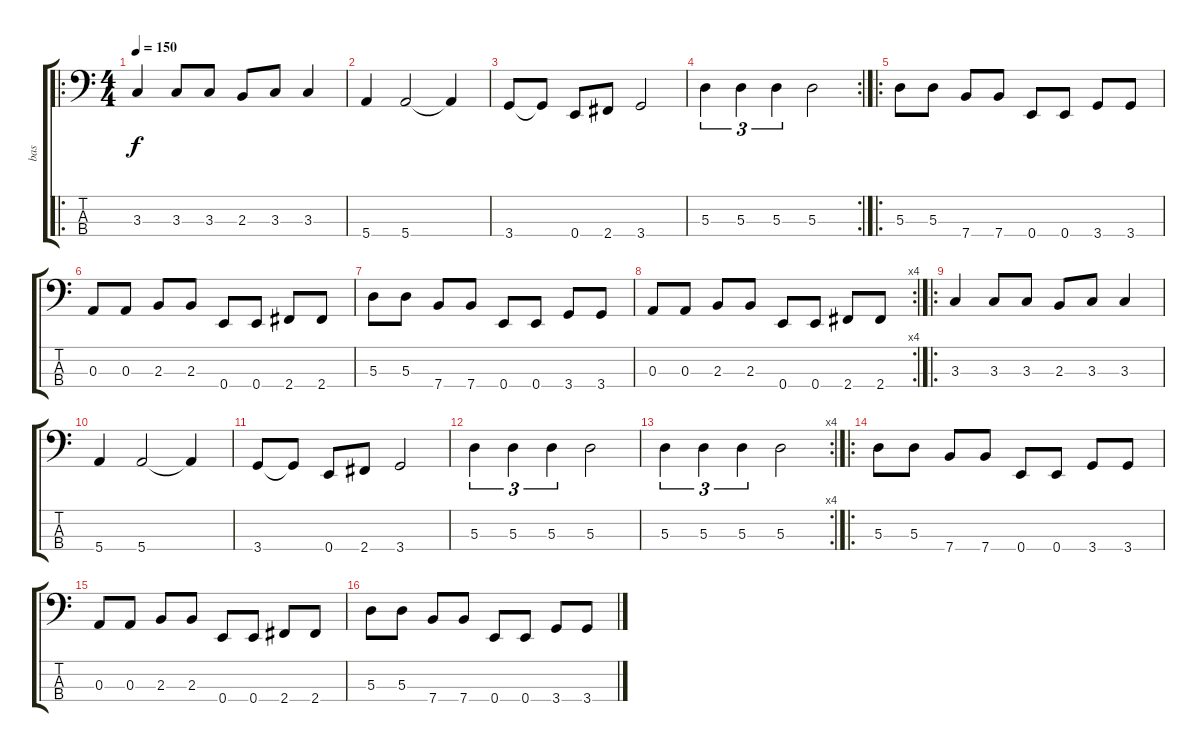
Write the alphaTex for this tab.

\track ("bas" "bas") {instrument electricbasspick}
\staff {score tabs}
\tuning (G2 D2 A1 E1) {hide}
\ro
\ts (4 4)
\tempo 150
\clef f4
\ks c
3.3.4{lyrics (0 "") lyrics (1 "") lyrics (2 "") lyrics (3 "") lyrics (4 "") dy f instrument electricbasspick} 3.3.8 3.3.8 2.3.8 3.3.8 3.3.4 |
5.4.4 5.4.2 5.4{t}.4 |
3.4.8 3.4{t}.8 0.4.8 2.4.8 3.4.2 |
\rc 2
5.3.4{tu (3 2)} 5.3.4{tu (3 2)} 5.3.4{tu (3 2)} 5.3.2 |
\ro
5.3.8 5.3.8 7.4.8 7.4.8 0.4.8 0.4.8 3.4.8 3.4.8 |
0.3.8 0.3.8 2.3.8 2.3.8 0.4.8 0.4.8 2.4.8 2.4.8 |
5.3.8 5.3.8 7.4.8 7.4.8 0.4.8 0.4.8 3.4.8 3.4.8 |
\rc 4
0.3.8 0.3.8 2.3.8 2.3.8 0.4.8 0.4.8 2.4.8 2.4.8 |
\ro
3.3.4 3.3.8 3.3.8 2.3.8 3.3.8 3.3.4 |
5.4.4 5.4.2 5.4{t}.4 |
3.4.8 3.4{t}.8 0.4.8 2.4.8 3.4.2 |
5.3.4{tu (3 2)} 5.3.4{tu (3 2)} 5.3.4{tu (3 2)} 5.3.2 |
\rc 4
5.3.4{tu (3 2)} 5.3.4{tu (3 2)} 5.3.4{tu (3 2)} 5.3.2 |
\ro
5.3.8 5.3.8 7.4.8 7.4.8 0.4.8 0.4.8 3.4.8 3.4.8 |
0.3.8 0.3.8 2.3.8 2.3.8 0.4.8 0.4.8 2.4.8 2.4.8 |
5.3.8 5.3.8 7.4.8 7.4.8 0.4.8 0.4.8 3.4.8 3.4.8
